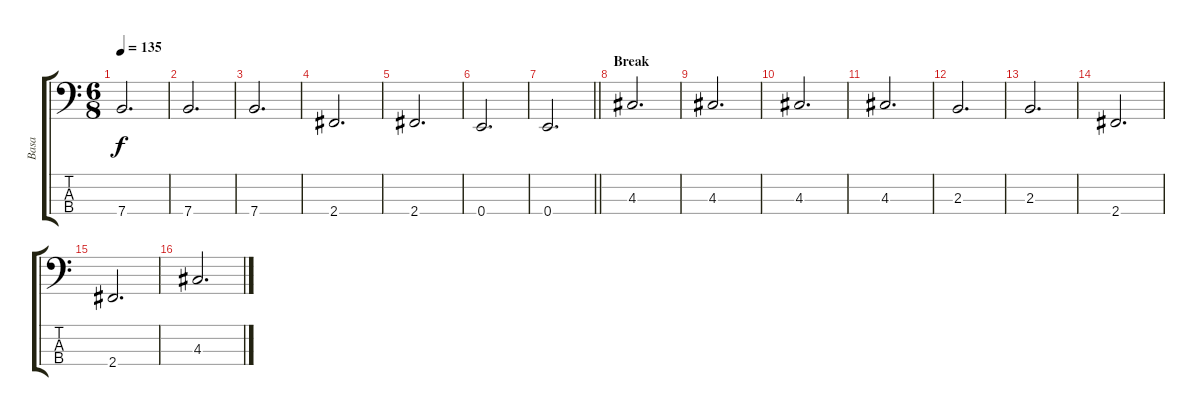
\track ("Basa" "Basa") {instrument electricbassfinger}
\staff {score tabs}
\tuning (G2 D2 A1 E1) {hide}
\ts (6 8)
\tempo 135
\clef f4
\ks c
7.4.2{d dy f} |
7.4.2{d} |
7.4.2{d} |
2.4.2{d} |
2.4.2{d} |
0.4.2{d} |
\barLineRight lightlight
0.4.2{d} |
\section ("" "Break")
4.3.2{d} |
4.3.2{d} |
4.3.2{d} |
4.3.2{d} |
2.3.2{d} |
2.3.2{d} |
2.4.2{d} |
2.4.2{d} |
4.3.2{d}
